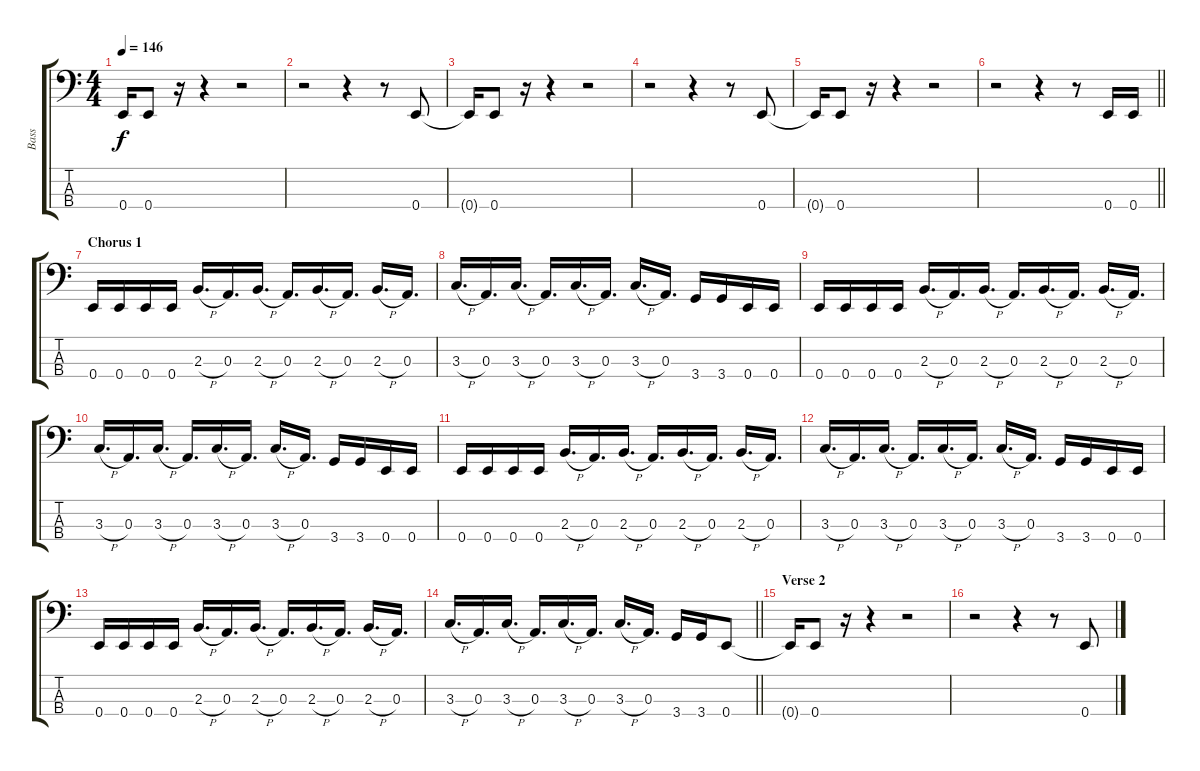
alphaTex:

\track ("Bass" "Bass") {instrument electricbasspick}
\staff {score tabs}
\tuning (G2 D2 A1 E1) {hide}
\ts (4 4)
\tempo 146
\clef f4
\ks c
0.4{t}.16{dy f} 0.4.8 r.16 r.4 r.2 |
r.2 r.4 r.8 0.4.8 |
0.4{t}.16 0.4.8 r.16 r.4 r.2 |
r.2 r.4 r.8 0.4.8 |
0.4{t}.16 0.4.8 r.16 r.4 r.2 |
\barLineRight lightlight
r.2 r.4 r.8 0.4.16 0.4.16 |
\section ("" "Chorus 1")
0.4.16 0.4.16 0.4.16 0.4.16 2.3{h}.16{d} 0.3.16{d} 2.3{h}.16{d} 0.3.16{d} 2.3{h}.16{d} 0.3.16{d} 2.3{h}.16{d} 0.3.16{d} |
3.3{h}.16{d} 0.3.16{d} 3.3{h}.16{d} 0.3.16{d} 3.3{h}.16{d} 0.3.16{d} 3.3{h}.16{d} 0.3.16{d} 3.4.16 3.4.16 0.4.16 0.4.16 |
0.4.16 0.4.16 0.4.16 0.4.16 2.3{h}.16{d} 0.3.16{d} 2.3{h}.16{d} 0.3.16{d} 2.3{h}.16{d} 0.3.16{d} 2.3{h}.16{d} 0.3.16{d} |
3.3{h}.16{d} 0.3.16{d} 3.3{h}.16{d} 0.3.16{d} 3.3{h}.16{d} 0.3.16{d} 3.3{h}.16{d} 0.3.16{d} 3.4.16 3.4.16 0.4.16 0.4.16 |
0.4.16 0.4.16 0.4.16 0.4.16 2.3{h}.16{d} 0.3.16{d} 2.3{h}.16{d} 0.3.16{d} 2.3{h}.16{d} 0.3.16{d} 2.3{h}.16{d} 0.3.16{d} |
3.3{h}.16{d} 0.3.16{d} 3.3{h}.16{d} 0.3.16{d} 3.3{h}.16{d} 0.3.16{d} 3.3{h}.16{d} 0.3.16{d} 3.4.16 3.4.16 0.4.16 0.4.16 |
0.4.16 0.4.16 0.4.16 0.4.16 2.3{h}.16{d} 0.3.16{d} 2.3{h}.16{d} 0.3.16{d} 2.3{h}.16{d} 0.3.16{d} 2.3{h}.16{d} 0.3.16{d} |
\barLineRight lightlight
3.3{h}.16{d} 0.3.16{d} 3.3{h}.16{d} 0.3.16{d} 3.3{h}.16{d} 0.3.16{d} 3.3{h}.16{d} 0.3.16{d} 3.4.16 3.4.16 0.4.8 |
\section ("" "Verse 2")
0.4{t}.16 0.4.8 r.16 r.4 r.2 |
r.2 r.4 r.8 0.4.8
